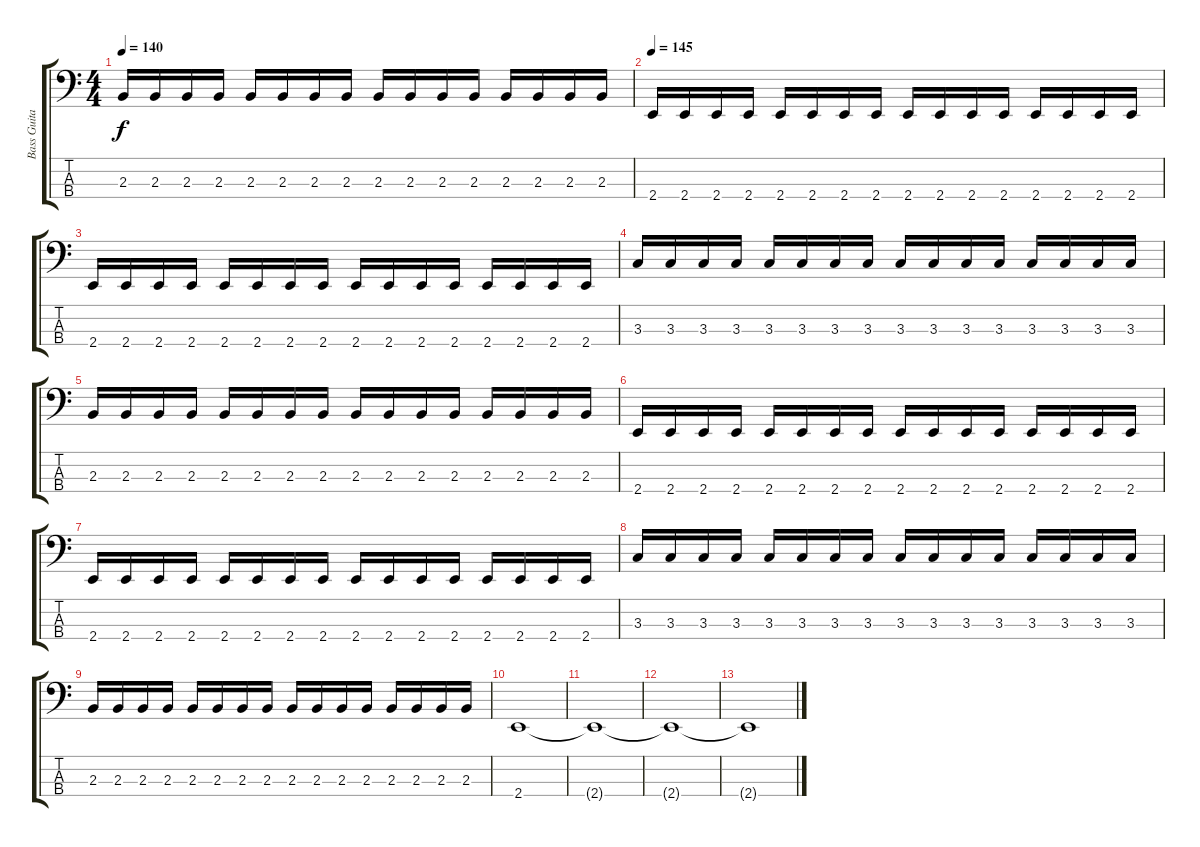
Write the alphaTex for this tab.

\track ("Bass Guitar" "Bass Guita") {instrument electricbasspick}
\staff {score tabs}
\tuning (G2 D2 A1 D1) {hide}
\ts (4 4)
\tempo 140
\clef f4
\ks c
2.3.16{dy f} 2.3.16 2.3.16 2.3.16 2.3.16 2.3.16 2.3.16 2.3.16 2.3.16 2.3.16 2.3.16 2.3.16 2.3.16 2.3.16 2.3.16 2.3.16 |
\tempo 145
2.4.16 2.4.16 2.4.16 2.4.16 2.4.16 2.4.16 2.4.16 2.4.16 2.4.16 2.4.16 2.4.16 2.4.16 2.4.16 2.4.16 2.4.16 2.4.16 |
2.4.16 2.4.16 2.4.16 2.4.16 2.4.16 2.4.16 2.4.16 2.4.16 2.4.16 2.4.16 2.4.16 2.4.16 2.4.16 2.4.16 2.4.16 2.4.16 |
3.3.16 3.3.16 3.3.16 3.3.16 3.3.16 3.3.16 3.3.16 3.3.16 3.3.16 3.3.16 3.3.16 3.3.16 3.3.16 3.3.16 3.3.16 3.3.16 |
2.3.16 2.3.16 2.3.16 2.3.16 2.3.16 2.3.16 2.3.16 2.3.16 2.3.16 2.3.16 2.3.16 2.3.16 2.3.16 2.3.16 2.3.16 2.3.16 |
2.4.16 2.4.16 2.4.16 2.4.16 2.4.16 2.4.16 2.4.16 2.4.16 2.4.16 2.4.16 2.4.16 2.4.16 2.4.16 2.4.16 2.4.16 2.4.16 |
2.4.16 2.4.16 2.4.16 2.4.16 2.4.16 2.4.16 2.4.16 2.4.16 2.4.16 2.4.16 2.4.16 2.4.16 2.4.16 2.4.16 2.4.16 2.4.16 |
3.3.16 3.3.16 3.3.16 3.3.16 3.3.16 3.3.16 3.3.16 3.3.16 3.3.16 3.3.16 3.3.16 3.3.16 3.3.16 3.3.16 3.3.16 3.3.16 |
2.3.16 2.3.16 2.3.16 2.3.16 2.3.16 2.3.16 2.3.16 2.3.16 2.3.16 2.3.16 2.3.16 2.3.16 2.3.16 2.3.16 2.3.16 2.3.16 |
2.4.1 |
2.4{t}.1{volume 0} |
2.4{t}.1 |
2.4{t}.1
